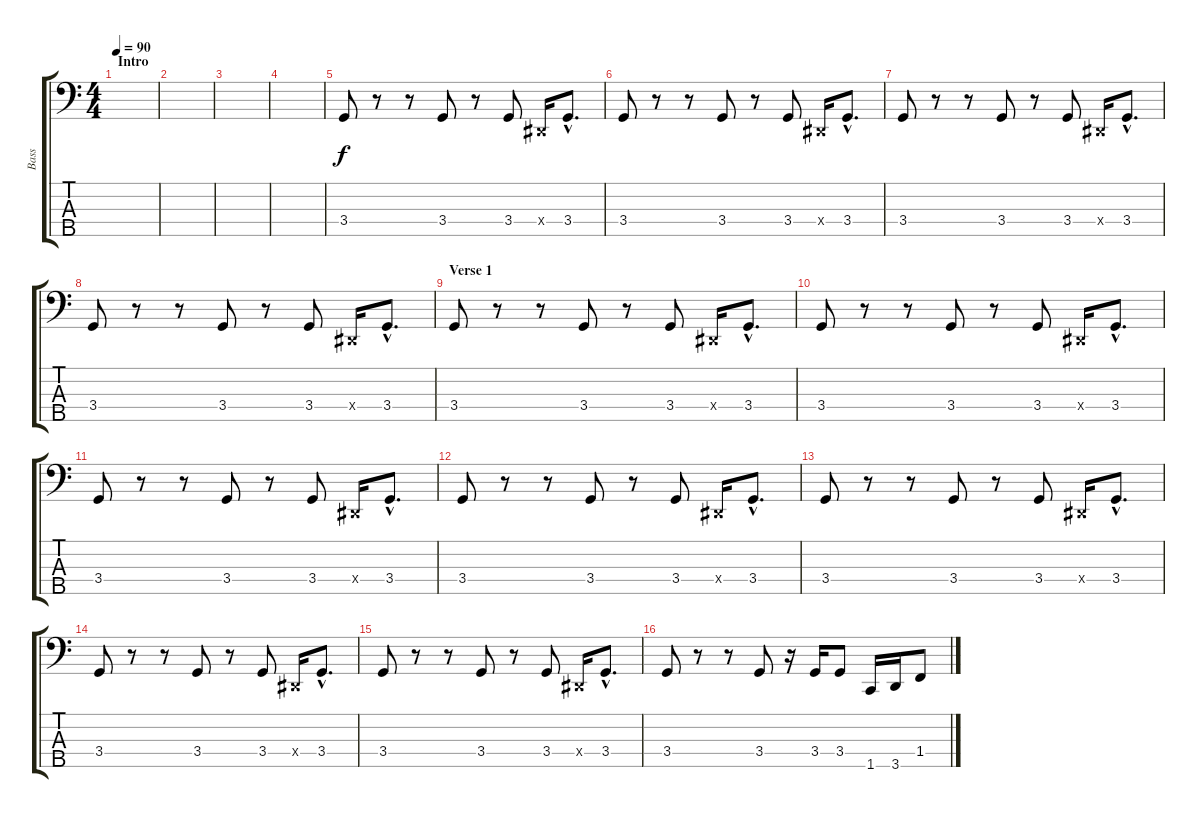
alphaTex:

\track ("Bass" "Bass") {instrument electricbassfinger}
\staff {score tabs}
\tuning (G2 D2 A1 E1 B0) {hide}
\ts (4 4)
\section ("" "Intro")
\tempo 90
\clef f4
\ks c
|
|
|
|
3.4.8 r.8 r.8 3.4.8 r.8 3.4.8 -1.4{x}.16 3.4{hac}.8{d} |
3.4.8 r.8 r.8 3.4.8 r.8 3.4.8 -1.4{x}.16 3.4{hac}.8{d} |
3.4.8 r.8 r.8 3.4.8 r.8 3.4.8 -1.4{x}.16 3.4{hac}.8{d} |
3.4.8 r.8 r.8 3.4.8 r.8 3.4.8 -1.4{x}.16 3.4{hac}.8{d} |
\section ("" "Verse 1")
3.4.8 r.8 r.8 3.4.8 r.8 3.4.8 -1.4{x}.16 3.4{hac}.8{d} |
3.4.8 r.8 r.8 3.4.8 r.8 3.4.8 -1.4{x}.16 3.4{hac}.8{d} |
3.4.8 r.8 r.8 3.4.8 r.8 3.4.8 -1.4{x}.16 3.4{hac}.8{d} |
3.4.8 r.8 r.8 3.4.8 r.8 3.4.8 -1.4{x}.16 3.4{hac}.8{d} |
3.4.8 r.8 r.8 3.4.8 r.8 3.4.8 -1.4{x}.16 3.4{hac}.8{d} |
3.4.8 r.8 r.8 3.4.8 r.8 3.4.8 -1.4{x}.16 3.4{hac}.8{d} |
3.4.8 r.8 r.8 3.4.8 r.8 3.4.8 -1.4{x}.16 3.4{hac}.8{d} |
3.4.8 r.8 r.8 3.4.8 r.16 3.4.16 3.4.8 1.5.16 3.5.16 1.4.8
